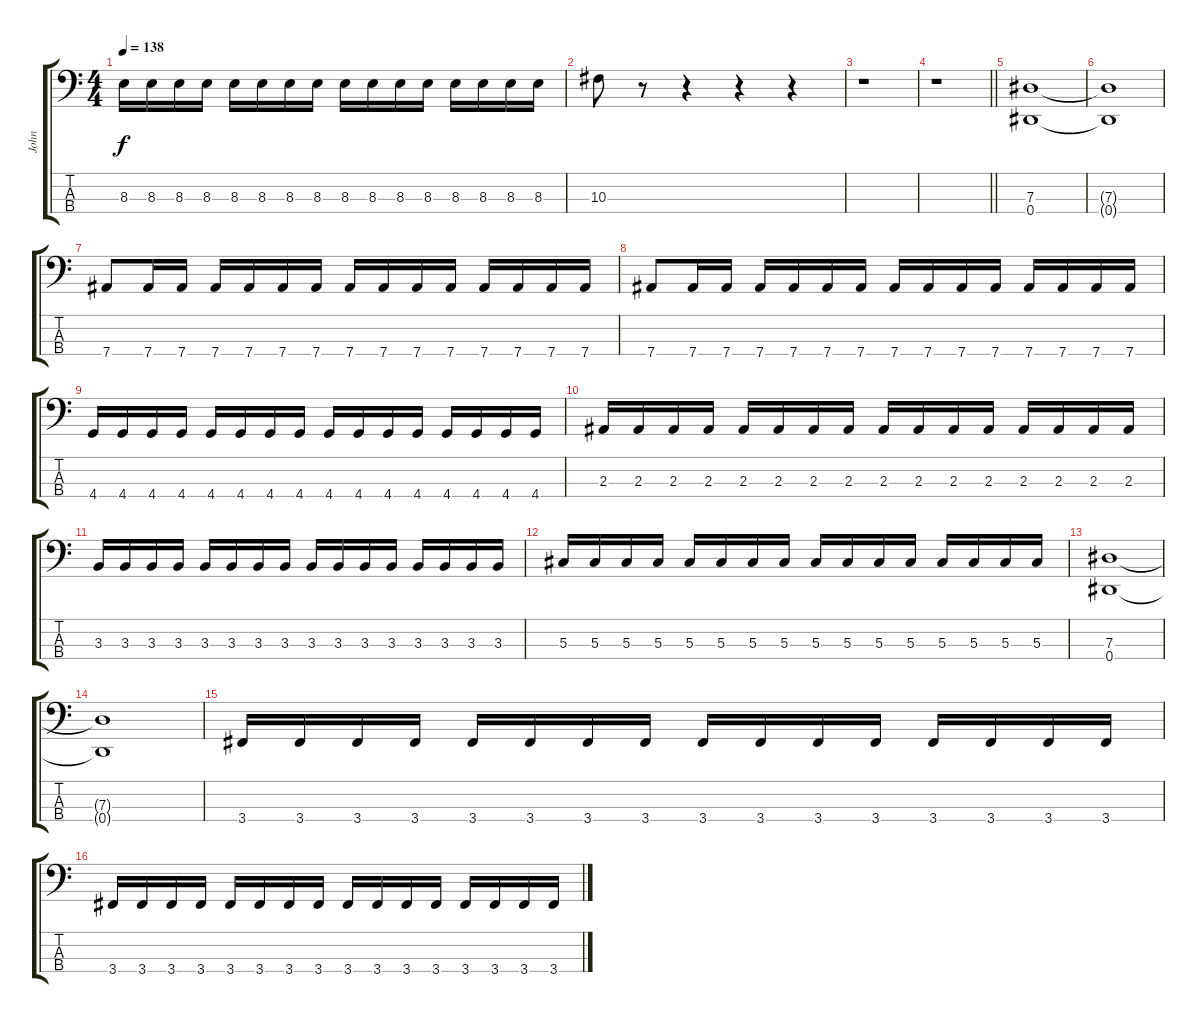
\track ("John" "John") {instrument electricbasspick}
\staff {score tabs}
\tuning (Gb2 Db2 Ab1 Eb1) {hide}
\ts (4 4)
\tempo 138
\clef f4
\ks c
8.3.16{dy f} 8.3.16 8.3.16 8.3.16 8.3.16 8.3.16 8.3.16 8.3.16 8.3.16 8.3.16 8.3.16 8.3.16 8.3.16 8.3.16 8.3.16 8.3.16 |
10.3.8 r.8 r.4 r.4 r.4 |
r.1 |
\barLineRight lightlight
r.1 |
(7.3 0.4).1 |
(7.3{t} 0.4{t}).1 |
7.4.8 7.4.16 7.4.16 7.4.16 7.4.16 7.4.16 7.4.16 7.4.16 7.4.16 7.4.16 7.4.16 7.4.16 7.4.16 7.4.16 7.4.16 |
7.4.8 7.4.16 7.4.16 7.4.16 7.4.16 7.4.16 7.4.16 7.4.16 7.4.16 7.4.16 7.4.16 7.4.16 7.4.16 7.4.16 7.4.16 |
4.4.16 4.4.16 4.4.16 4.4.16 4.4.16 4.4.16 4.4.16 4.4.16 4.4.16 4.4.16 4.4.16 4.4.16 4.4.16 4.4.16 4.4.16 4.4.16 |
2.3.16 2.3.16 2.3.16 2.3.16 2.3.16 2.3.16 2.3.16 2.3.16 2.3.16 2.3.16 2.3.16 2.3.16 2.3.16 2.3.16 2.3.16 2.3.16 |
3.3.16 3.3.16 3.3.16 3.3.16 3.3.16 3.3.16 3.3.16 3.3.16 3.3.16 3.3.16 3.3.16 3.3.16 3.3.16 3.3.16 3.3.16 3.3.16 |
5.3.16 5.3.16 5.3.16 5.3.16 5.3.16 5.3.16 5.3.16 5.3.16 5.3.16 5.3.16 5.3.16 5.3.16 5.3.16 5.3.16 5.3.16 5.3.16 |
(7.3 0.4).1 |
(7.3{t} 0.4{t}).1 |
3.4.16 3.4.16 3.4.16 3.4.16 3.4.16 3.4.16 3.4.16 3.4.16 3.4.16 3.4.16 3.4.16 3.4.16 3.4.16 3.4.16 3.4.16 3.4.16 |
3.4.16 3.4.16 3.4.16 3.4.16 3.4.16 3.4.16 3.4.16 3.4.16 3.4.16 3.4.16 3.4.16 3.4.16 3.4.16 3.4.16 3.4.16 3.4.16
